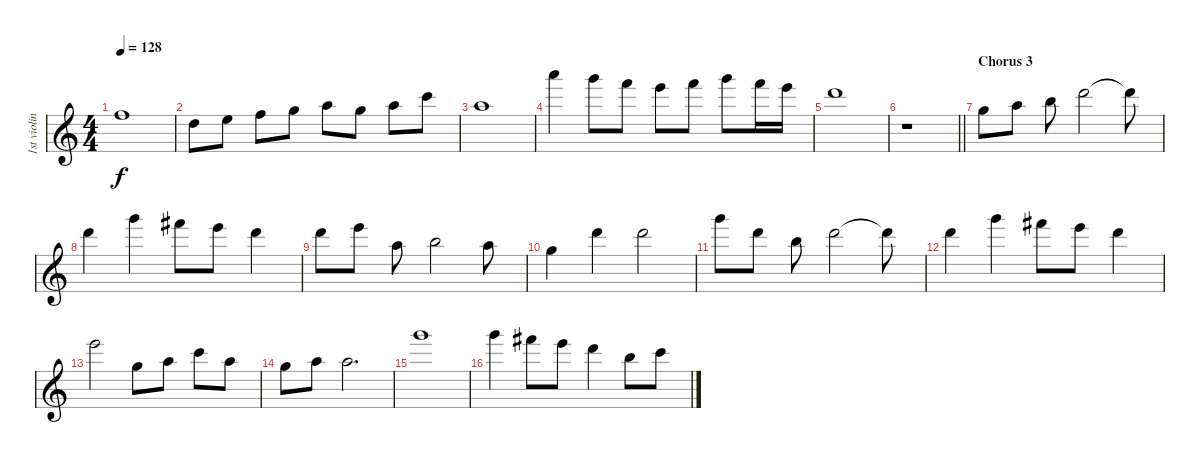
\track ("1st violins" "1st violin") {instrument stringensemble1}
\staff {score}
\tuning (E4 B3 G3 D3 A2 E2) {hide}
\ts (4 4)
\tempo 128
\clef g2
\ks c
13.1.1{dy f} |
10.1.8 12.1.8 13.1.8 15.1.8 17.1.8 15.1.8 17.1.8 20.1.8 |
17.1.1 |
29.1.4 27.1.8 25.1.8 24.1.8 25.1.8 27.1.8 25.1.16 24.1.16 |
22.1.1 |
\barLineRight lightlight
r.1 |
\section ("" "Chorus 3")
15.1.8{volume 11 instrument stringensemble1} 17.1.8 19.1.8 27.2.2 27.2{t}.8 |
22.1.4 27.1.4 26.1.8 24.1.8 22.1.4 |
27.2.8 29.2.8 22.2.8 24.2.2 22.2.8 |
20.2.4 27.2.4 27.2.2 |
27.1.8 22.1.8 19.1.8 22.1.2 22.1{t}.8 |
27.2.4 27.1.4 26.1.8 24.1.8 22.1.4 |
29.2.2 15.1.8 17.1.8 20.1.8 17.1.8 |
15.1.8 17.1.8 22.2.2{d} |
27.1.1{volume 13} |
27.1.4 26.1.8 24.1.8 22.1.4 19.1.8 20.1.8
